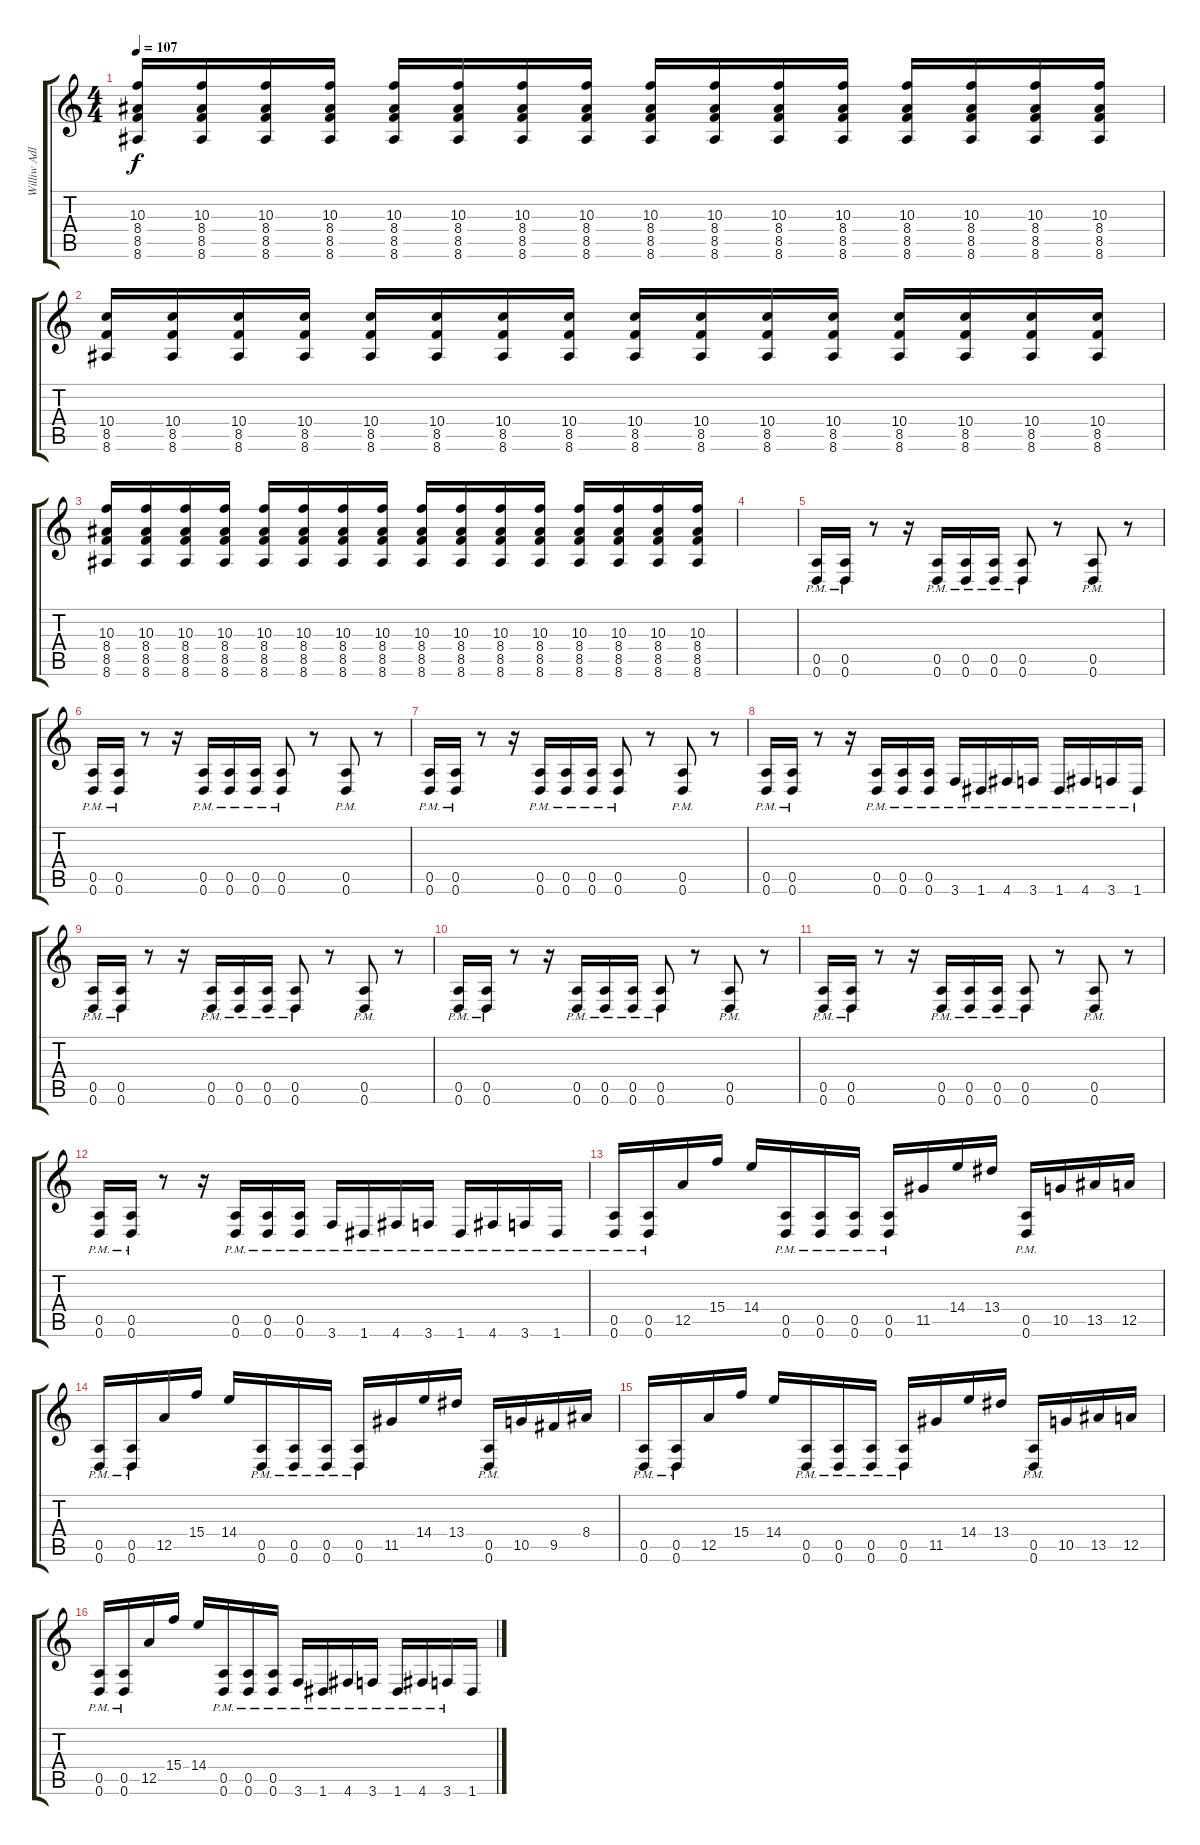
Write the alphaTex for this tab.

\track ("Williw Adler" "Williw Adl") {instrument distortionguitar}
\staff {score tabs}
\tuning (E4 B3 G3 D3 A2 D2) {hide}
\ts (4 4)
\tempo 107
\clef g2
\ks c
(10.3 8.4 8.5 8.6).16{dy f} (10.3 8.4 8.5 8.6).16 (10.3 8.4 8.5 8.6).16 (10.3 8.4 8.5 8.6).16 (10.3 8.4 8.5 8.6).16 (10.3 8.4 8.5 8.6).16 (10.3 8.4 8.5 8.6).16 (10.3 8.4 8.5 8.6).16 (10.3 8.4 8.5 8.6).16 (10.3 8.4 8.5 8.6).16 (10.3 8.4 8.5 8.6).16 (10.3 8.4 8.5 8.6).16 (10.3 8.4 8.5 8.6).16 (10.3 8.4 8.5 8.6).16 (10.3 8.4 8.5 8.6).16 (10.3 8.4 8.5 8.6).16 |
(10.4 8.5 8.6).16 (10.4 8.5 8.6).16 (10.4 8.5 8.6).16 (10.4 8.5 8.6).16 (10.4 8.5 8.6).16 (10.4 8.5 8.6).16 (10.4 8.5 8.6).16 (10.4 8.5 8.6).16 (10.4 8.5 8.6).16 (10.4 8.5 8.6).16 (10.4 8.5 8.6).16 (10.4 8.5 8.6).16 (10.4 8.5 8.6).16 (10.4 8.5 8.6).16 (10.4 8.5 8.6).16 (10.4 8.5 8.6).16 |
(10.3 8.4 8.5 8.6).16 (10.3 8.4 8.5 8.6).16 (10.3 8.4 8.5 8.6).16 (10.3 8.4 8.5 8.6).16 (10.3 8.4 8.5 8.6).16 (10.3 8.4 8.5 8.6).16 (10.3 8.4 8.5 8.6).16 (10.3 8.4 8.5 8.6).16 (10.3 8.4 8.5 8.6).16 (10.3 8.4 8.5 8.6).16 (10.3 8.4 8.5 8.6).16 (10.3 8.4 8.5 8.6).16 (10.3 8.4 8.5 8.6).16 (10.3 8.4 8.5 8.6).16 (10.3 8.4 8.5 8.6).16 (10.3 8.4 8.5 8.6).16 |
|
(0.5{pm} 0.6{pm}).16 (0.5{pm} 0.6{pm}).16 r.8 r.16 (0.5{pm} 0.6{pm}).16 (0.5{pm} 0.6{pm}).16 (0.5{pm} 0.6{pm}).16 (0.5{pm} 0.6{pm}).8 r.8 (0.5{pm} 0.6{pm}).8 r.8 |
(0.5{pm} 0.6{pm}).16 (0.5{pm} 0.6{pm}).16 r.8 r.16 (0.5{pm} 0.6{pm}).16 (0.5{pm} 0.6{pm}).16 (0.5{pm} 0.6{pm}).16 (0.5{pm} 0.6{pm}).8 r.8 (0.5{pm} 0.6{pm}).8 r.8 |
(0.5{pm} 0.6{pm}).16 (0.5{pm} 0.6{pm}).16 r.8 r.16 (0.5{pm} 0.6{pm}).16 (0.5{pm} 0.6{pm}).16 (0.5{pm} 0.6{pm}).16 (0.5{pm} 0.6{pm}).8 r.8 (0.5{pm} 0.6{pm}).8 r.8 |
(0.5{pm} 0.6{pm}).16 (0.5{pm} 0.6{pm}).16 r.8 r.16 (0.5{pm} 0.6{pm}).16 (0.5{pm} 0.6{pm}).16 (0.5{pm} 0.6{pm}).16 3.6{pm}.16 1.6{pm}.16 4.6{pm}.16 3.6{pm}.16 1.6{pm}.16 4.6{pm}.16 3.6{pm}.16 1.6{pm}.16 |
(0.5{pm} 0.6{pm}).16 (0.5{pm} 0.6{pm}).16 r.8 r.16 (0.5{pm} 0.6{pm}).16 (0.5{pm} 0.6{pm}).16 (0.5{pm} 0.6{pm}).16 (0.5{pm} 0.6{pm}).8 r.8 (0.5{pm} 0.6{pm}).8 r.8 |
(0.5{pm} 0.6{pm}).16 (0.5{pm} 0.6{pm}).16 r.8 r.16 (0.5{pm} 0.6{pm}).16 (0.5{pm} 0.6{pm}).16 (0.5{pm} 0.6{pm}).16 (0.5{pm} 0.6{pm}).8 r.8 (0.5{pm} 0.6{pm}).8 r.8 |
(0.5{pm} 0.6{pm}).16 (0.5{pm} 0.6{pm}).16 r.8 r.16 (0.5{pm} 0.6{pm}).16 (0.5{pm} 0.6{pm}).16 (0.5{pm} 0.6{pm}).16 (0.5{pm} 0.6{pm}).8 r.8 (0.5{pm} 0.6{pm}).8 r.8 |
(0.5{pm} 0.6{pm}).16 (0.5{pm} 0.6{pm}).16 r.8 r.16 (0.5{pm} 0.6{pm}).16 (0.5{pm} 0.6{pm}).16 (0.5{pm} 0.6{pm}).16 3.6{pm}.16 1.6{pm}.16 4.6{pm}.16 3.6{pm}.16 1.6{pm}.16 4.6{pm}.16 3.6{pm}.16 1.6{pm}.16 |
(0.5{pm} 0.6{pm}).16 (0.5{pm} 0.6{pm}).16 12.5.16 15.4.16 14.4.16 (0.5{pm} 0.6{pm}).16 (0.5{pm} 0.6{pm}).16 (0.5{pm} 0.6{pm}).16 (0.5{pm} 0.6{pm}).16 11.5.16 14.4.16 13.4.16 (0.5{pm} 0.6{pm}).16 10.5.16 13.5.16 12.5.16 |
(0.5{pm} 0.6{pm}).16 (0.5{pm} 0.6{pm}).16 12.5.16 15.4.16 14.4.16 (0.5{pm} 0.6{pm}).16 (0.5{pm} 0.6{pm}).16 (0.5{pm} 0.6{pm}).16 (0.5{pm} 0.6{pm}).16 11.5.16 14.4.16 13.4.16 (0.5{pm} 0.6{pm}).16 10.5.16 9.5.16 8.4.16 |
(0.5{pm} 0.6{pm}).16 (0.5{pm} 0.6{pm}).16 12.5.16 15.4.16 14.4.16 (0.5{pm} 0.6{pm}).16 (0.5{pm} 0.6{pm}).16 (0.5{pm} 0.6{pm}).16 (0.5{pm} 0.6{pm}).16 11.5.16 14.4.16 13.4.16 (0.5{pm} 0.6{pm}).16 10.5.16 13.5.16 12.5.16 |
(0.5{pm} 0.6{pm}).16 (0.5{pm} 0.6{pm}).16 12.5.16 15.4.16 14.4.16 (0.5{pm} 0.6{pm}).16 (0.5{pm} 0.6{pm}).16 (0.5 0.6{pm}).16 3.6{pm}.16 1.6{pm}.16 4.6{pm}.16 3.6{pm}.16 1.6{pm}.16 4.6{pm}.16 3.6{pm}.16 1.6.16
